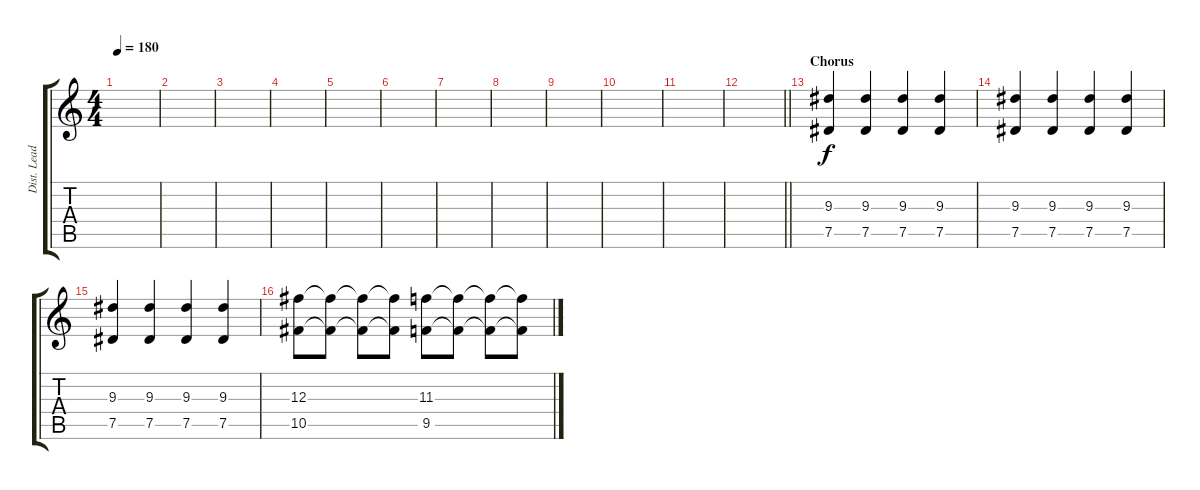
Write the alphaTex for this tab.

\track ("Dist. Lead Guitar" "Dist. Lead") {instrument distortionguitar}
\staff {score tabs}
\tuning (Eb4 Bb3 Gb3 Db3 Ab2 Db2) {hide}
\ts (4 4)
\tempo 180
\clef g2
\ks c
|
|
|
|
|
|
|
|
|
|
|
\barLineRight lightlight
|
\section ("" "Chorus")
(9.3 7.5).4{volume 11} (9.3 7.5).4 (9.3 7.5).4 (9.3 7.5).4 |
(9.3 7.5).4 (9.3 7.5).4 (9.3 7.5).4 (9.3 7.5).4 |
(9.3 7.5).4 (9.3 7.5).4 (9.3 7.5).4 (9.3 7.5).4 |
(12.3 10.5).8 (12.3{t} 10.5{t}).8 (12.3{t} 10.5{t}).8 (12.3{t} 10.5{t}).8 (11.3 9.5).8 (11.3{t} 9.5{t}).8 (11.3{t} 9.5{t}).8 (11.3{t} 9.5{t}).8
